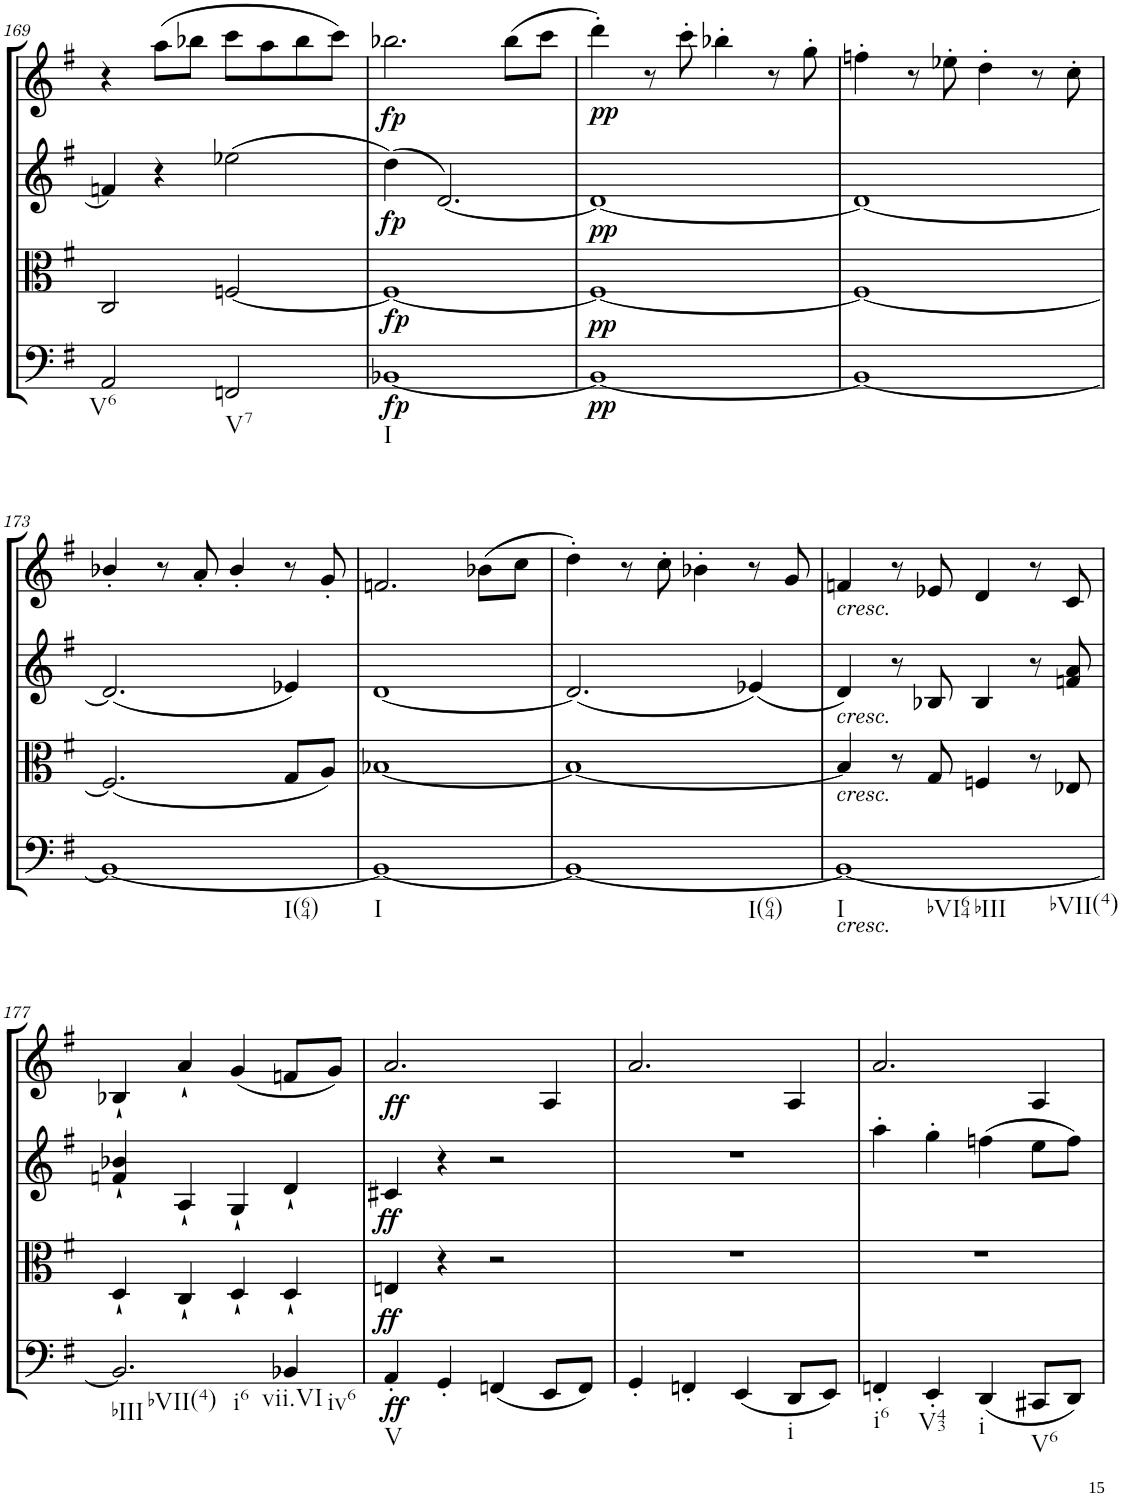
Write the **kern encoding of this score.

**kern	**dynam	**kern	**dynam	**kern	**dynam	**kern	**dynam
*part4	*part4	*part3	*part3	*part2	*part2	*part1	*part1
*staff4	*staff4	*staff3	*staff3	*staff2	*staff2	*staff1	*staff1
*I"Violoncello.	*	*I"Viola	*	*I"Violin II.	*	*I"Violin I.	*
*I'Vc	*	*I'Vla	*	*I'Vln	*	*I'Vln	*
!!LO:PB:g=z
*clefF4	*	*clefC3	*	*clefG2	*	*clefG2	*
*k[f#]	*	*k[f#]	*	*k[f#]	*	*k[f#]	*
*M2/2	*	*M2/2	*	*M2/2	*	*M2/2	*
*met(c|)	*	*met(c|)	*	*met(c|)	*	*met(c|)	*
=169	=169	=169	=169	=169	=169	=169	=169
!LO:TX:b:t=V6	!	!	!	!	!	!	!
2AA/	.	2C/	.	4fn/	.	4r	.
.	.	.	.	4r	.	(8aa\L	.
.	.	.	.	.	.	8bb-X\J	.
!LO:TX:b:t=V7	!	!	!	!	!	!	!
2FFn/	.	[2Fn/	.	(2ee-X\	.	8ccc\L	.
.	.	.	.	.	.	8aa\	.
.	.	.	.	.	.	8bb-\	.
.	.	.	.	.	.	8ccc\J)	.
=170	=170	=170	=170	=170	=170	=170	=170
!LO:TX:b:t=I	!	!	!	!	!	!	!
!	!LO:DY:b	!	!LO:DY:b	!	!LO:DY:b	!	!LO:DY:b
[1BB-X	fp	1F_	fp	(4dd\)	fp	2.bb-X\	fp
.	.	.	.	[2.d/)	.	.	.
.	.	.	.	.	.	(8bb-\L	.
.	.	.	.	.	.	8ccc\J	.
=171	=171	=171	=171	=171	=171	=171	=171
!	!LO:DY:b	!	!	!	!	!	!
!	!LO:DY:n=1:a	!	!LO:DY:a	!	!LO:DY:a	!	!
1BB-_	pp pp	1F_	pp	1d_	pp	4ddd'\)	.
.	.	.	.	.	.	8r	.
.	.	.	.	.	.	8ccc'\	.
.	.	.	.	.	.	4bb-X'\	.
.	.	.	.	.	.	8r	.
.	.	.	.	.	.	8gg'\	.
=172	=172	=172	=172	=172	=172	=172	=172
1BB-_	.	1F_	.	1d_	.	4ffn'\	.
.	.	.	.	.	.	8r	.
.	.	.	.	.	.	8ee-X'\	.
.	.	.	.	.	.	4dd'\	.
.	.	.	.	.	.	8r	.
.	.	.	.	.	.	8cc'\	.
!!LO:LB:g=z
=173	=173	=173	=173	=173	=173	=173	=173
!LO:TX:b:t=I(64)	!	!	!	!	!	!	!
1BB-_	.	(2.F/]	.	(2.d/]	.	4b-X'/	.
.	.	.	.	.	.	8r	.
.	.	.	.	.	.	8a'/	.
.	.	.	.	.	.	4b-'/	.
.	.	8G/L	.	4e-X/)	.	8r	.
.	.	8A/J)	.	.	.	8g'/	.
=174	=174	=174	=174	=174	=174	=174	=174
!LO:TX:b:t=I	!	!	!	!	!	!	!
1BB-_	.	[1B-X	.	[1d	.	2.fn/	.
.	.	.	.	.	.	(8b-X\L	.
.	.	.	.	.	.	8cc\J	.
=175	=175	=175	=175	=175	=175	=175	=175
!LO:TX:b:t=I(64)	!	!	!	!	!	!	!
1BB-_	.	1B-_	.	(2.d/]	.	4dd'\)	.
.	.	.	.	.	.	8r	.
.	.	.	.	.	.	8cc'\	.
.	.	.	.	.	.	4b-X'\	.
.	.	.	.	(4e-X/)	.	8r	.
.	.	.	.	.	.	8g/	.
=176	=176	=176	=176	=176	=176	=176	=176
!	!	!	!	!	!	!LO:TX:b:i:t=cresc.	!
!	!	!	!	!LO:TX:b:i:t=cresc.	!	!	!
!	!	!LO:TX:b:i:t=cresc.	!	!	!	!	!
!LO:TX:b:i:t=cresc.	!	!	!	!	!	!	!
!LO:TX:b:t=I	!	!	!	!	!	!	!
!LO:TX:b:t=bVI64	!	!	!	!	!	!	!
!LO:TX:b:t=bIII	!	!	!	!	!	!	!
!LO:TX:b:t=bVII(4)	!	!	!	!	!	!	!
1BB-_	.	4B-/]	.	4d/)	.	4fn/	.
.	.	8r	.	8r	.	8r	.
.	.	8G/	.	8B-X/	.	8e-X/	.
.	.	4Fn/	.	4B-/	.	4d/	.
.	.	8r	.	8r	.	8r	.
.	.	8E-X/	.	8fn/ 8a/	.	8c/	.
!!LO:LB:g=z
=177	=177	=177	=177	=177	=177	=177	=177
!LO:TX:b:t=bIII	!	!	!	!	!	!	!
!LO:TX:b:t=bVII(4)	!	!	!	!	!	!	!
!LO:TX:b:t=i6	!	!	!	!	!	!	!
2.BB-/]	.	4D`/	.	4fn/` 4b-X/`	.	4B-X`/	.
.	.	4C`/	.	4A`/	.	4a`/	.
.	.	4D`/	.	4G`/	.	(4g/	.
!LO:TX:b:t=vii.VI	!	!	!	!	!	!	!
!LO:TX:b:t=iv6	!	!	!	!	!	!	!
4BB-X/	.	4D`/	.	4d`/	.	8fn/L	.
.	.	.	.	.	.	8g/J)	.
=178	=178	=178	=178	=178	=178	=178	=178
!LO:TX:b:t=V	!	!	!	!	!	!	!
!	!LO:DY:b	!	!LO:DY:b	!	!LO:DY:a	!	!
!	!	!	!	!	!LO:DY:n=1:b	!	!
4AA'/	ff	4En/	ff	4c#X/	ff ff	2.a/	.
4GG'/	.	4r	.	4r	.	.	.
(4FFn/	.	2r	.	2r	.	.	.
8EE/L	.	.	.	.	.	4A/	.
8FF/J)	.	.	.	.	.	.	.
=179	=179	=179	=179	=179	=179	=179	=179
4GG'/	.	1r	.	1r	.	2.a/	.
4FFn'/	.	.	.	.	.	.	.
(4EE/	.	.	.	.	.	.	.
!LO:TX:b:t=i	!	!	!	!	!	!	!
8DD/L	.	.	.	.	.	4A/	.
8EE/J)	.	.	.	.	.	.	.
=180	=180	=180	=180	=180	=180	=180	=180
!LO:TX:b:t=i6	!	!	!	!	!	!	!
4FFn'/	.	1r	.	4aa'\	.	2.a/	.
!LO:TX:b:t=V43	!	!	!	!	!	!	!
4EE'/	.	.	.	4gg'\	.	.	.
!LO:TX:b:t=i	!	!	!	!	!	!	!
(4DD/	.	.	.	(4ffn\	.	.	.
!LO:TX:b:t=V6	!	!	!	!	!	!	!
8CC#X/L	.	.	.	8ee\L	.	4A/	.
8DD/J)	.	.	.	8ff\J)	.	.	.
=	=	=	=	=	=	=	=
*-	*-	*-	*-	*-	*-	*-	*-
